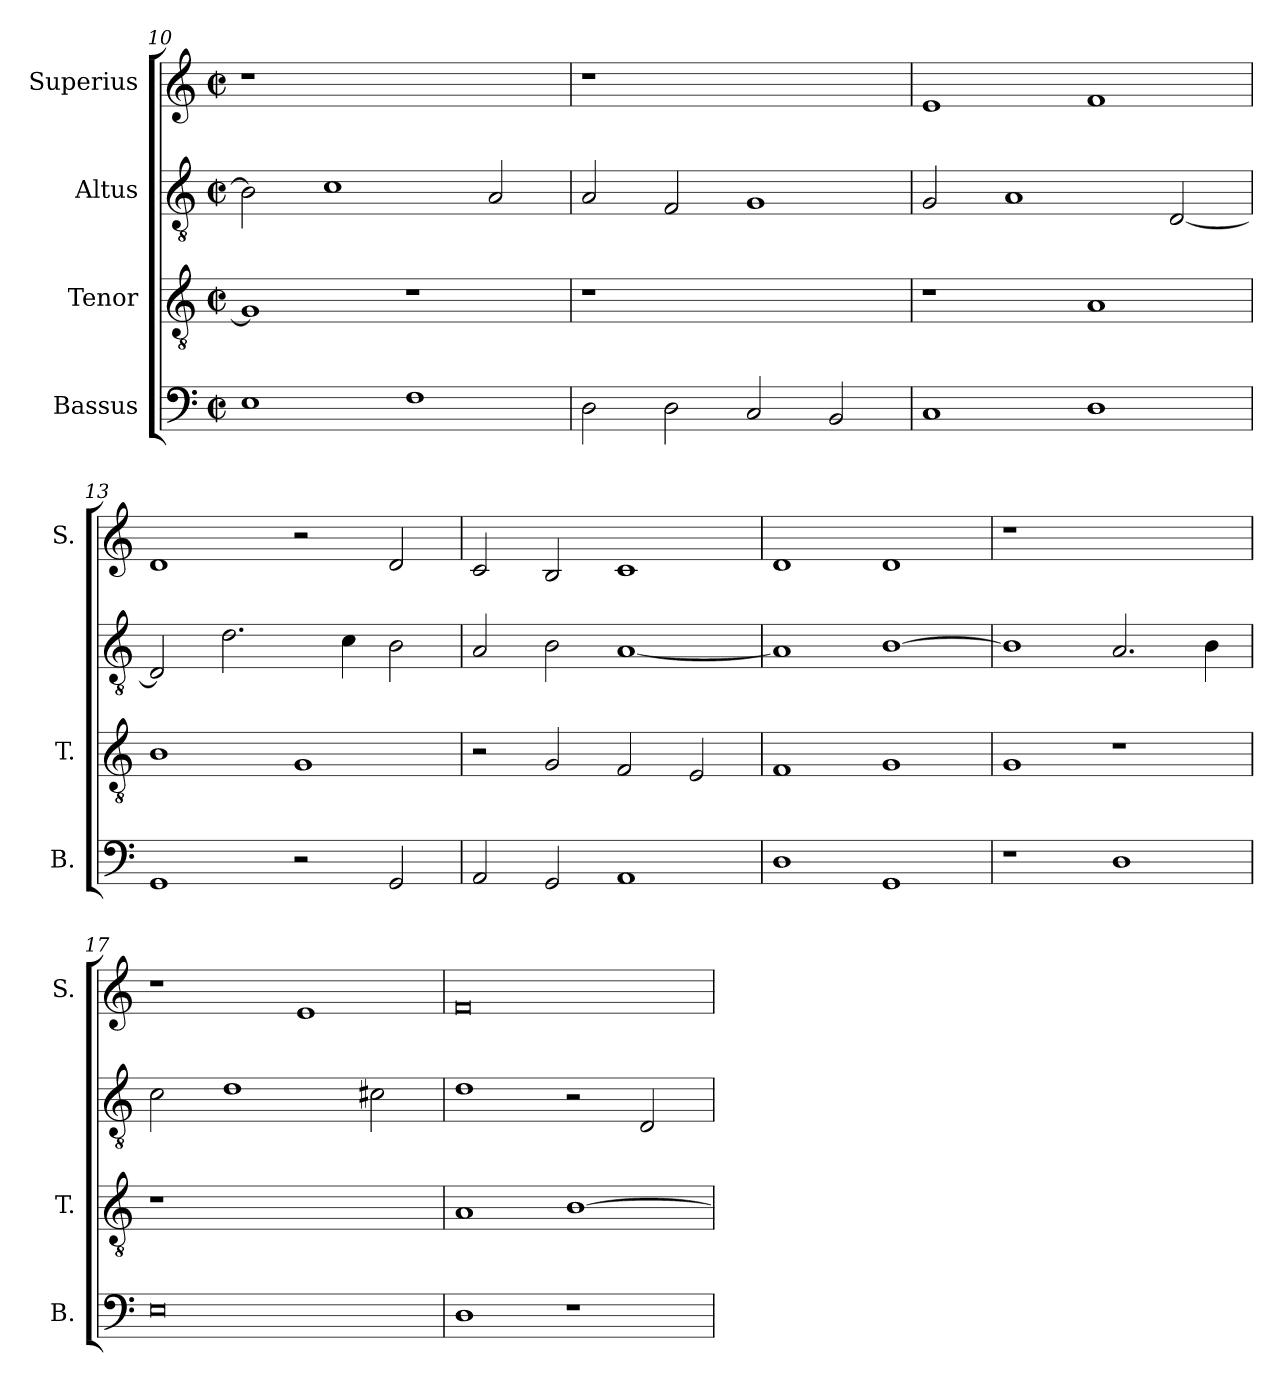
**kern	**kern	**kern	**kern
*part4	*part3	*part2	*part1
*staff4	*staff3	*staff2	*staff1
*I"Bassus	*I"Tenor	*I"Altus	*I"Superius
*I'B.	*I'T.	*	*I'S.
*clefF4	*clefGv2	*clefGv2	*clefG2
*	*ITrd7c12	*ITrd7c12	*
*k[]	*k[]	*k[]	*k[]
*C:	*C:	*C:	*C:
*M2/2	*M2/2	*M2/2	*M2/2
*met(c|)	*met(c|)	*met(c|)	*met(c|)
=10	=10	=10	=10
!	!	!	!LO:N:vis=1
1Ei	1GGi]	2BBi\]	1r
.	.	1Ci	.
1Fi	1r	.	1ryy
.	.	2AAi/	.
=11	=11	=11	=11
!	!LO:N:vis=1	!	!LO:N:vis=1
2Di\	1r	2AAi/	1r
2Di\	.	2FFi/	.
2Ci/	1ryy	1GGi	1ryy
2BBi/	.	.	.
!!LO:LB:g=z
=12	=12	=12	=12
1Ci	1r	2GGi/	1ei
.	.	1AAi	.
1Di	1AAi	.	1fi
.	.	[<2DDi/	.
=13	=13	=13	=13
1GGi	1BBi	2DDi/]	1di
.	.	2.Di\	.
2r	1GGi	.	2r
.	.	4Ci\	.
2GGi/	.	2BBi\	2di/
=14	=14	=14	=14
2AAi/	2r	2AAi/	2ci/
2GGi/	2GGi/	2BBi\	2Bi/
1AAi	2FFi/	[<1AAi	1ci
.	2EEi/	.	.
=15	=15	=15	=15
1Di	1FFi	1AAi]	1di
1GGi	1GGi	[>1BBi	1di
=16	=16	=16	=16
!	!	!	!LO:N:vis=1
1r	1GGi	1BBi]	1r
1Di	1r	2.AAi/	1ryy
.	.	4BBi\	.
=17	=17	=17	=17
!	!LO:N:vis=1	!	!
0Ei	1r	2Ci\	1r
.	.	1Di	.
.	1ryy	.	1ei
.	.	2C#Xi\	.
!!LO:PB:g=z
=18	=18	=18	=18
1Di	1AAi	1Di	0fi
1r	[>1BBi	2r	.
.	.	2DDi/	.
=	=	=	=
*-	*-	*-	*-
